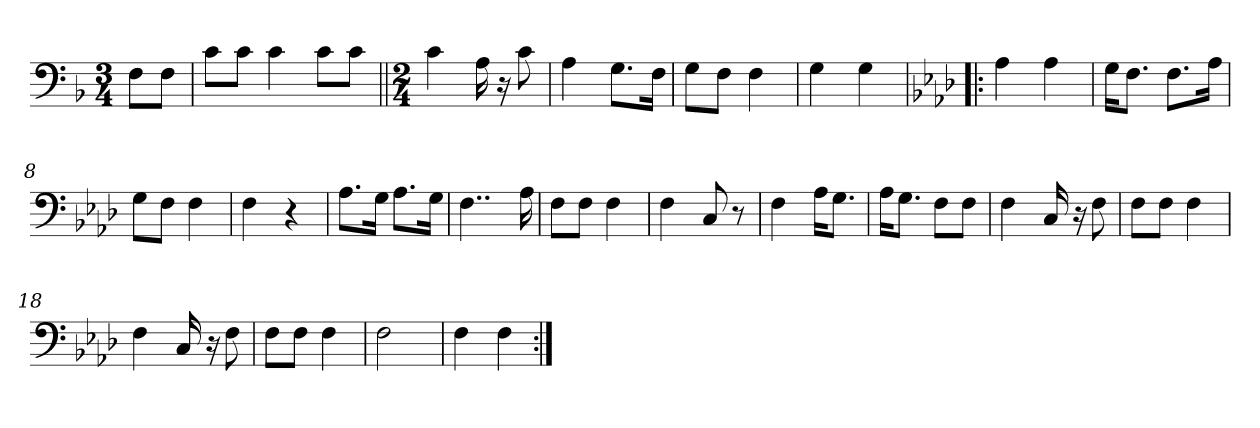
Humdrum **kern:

**kern
*part1
*staff1
*clefF4
*k[b-]
*M3/4
=
8F\L
8F\J
=1
8c\L
8c\J
4c\
8c\L
8c\J
=2||
*M2/4
4c\
16A\
16r
8c\
=3
4A\
8.G\L
16F\Jk
=4
8G\L
8F\J
4F\
=5
4G\
4G\
=6!|:
*k[b-e-a-d-]
4A-\
4A-\
=7
16G\KL
8.F\J
8.F\L
16A-\Jk
=8
8G\L
8F\J
4F\
=9
4F\
4r
=10
8.A-\L
16G\Jk
8.A-\L
16G\Jk
=11
4..F\
16A-\
=12
8F\L
8F\J
4F\
=13
4F\
8C/
8r
=14
4F\
16A-\KL
8.G\J
=15
16A-\KL
8.G\J
8F\L
8F\J
=16
4F\
16C/
16r
8F\
=17
8F\L
8F\J
4F\
=18
4F\
16C/
16r
8F\
=19
8F\L
8F\J
4F\
=20
2F\
=21
4F\
4F\
=:|!
*-
